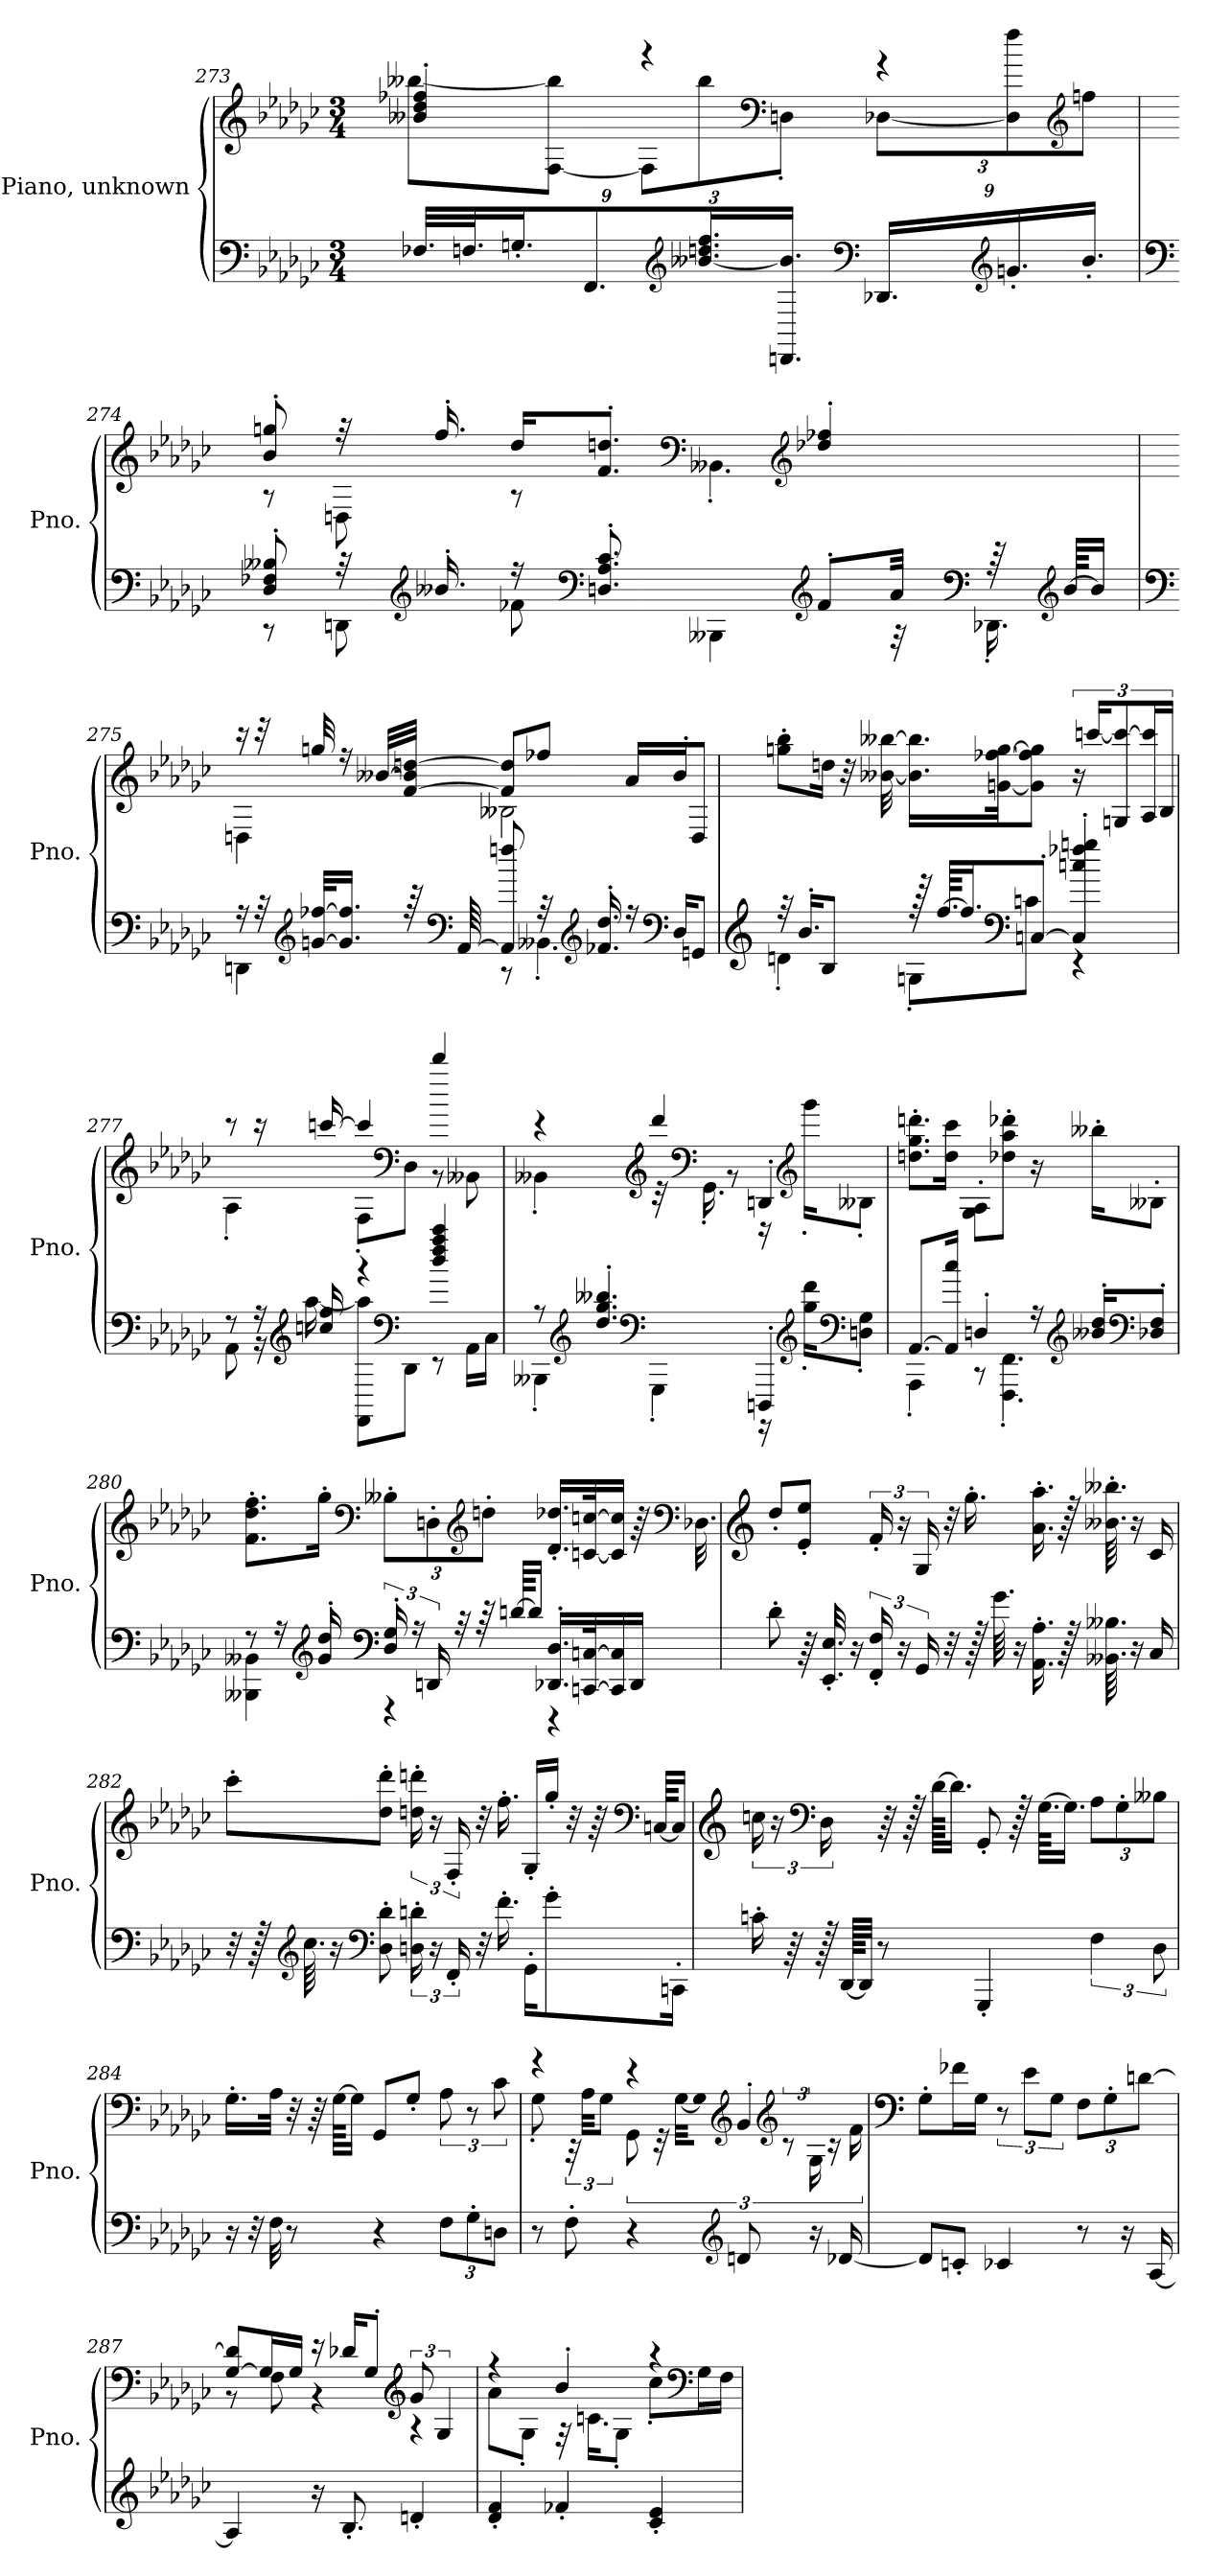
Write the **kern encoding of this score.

**kern	**kern
*part1	*part1
*staff2	*staff1
*I"Piano, unknown	*
*I'Pno.	*
!!LO:LB:g=z
*clefF4	*clefG2
*k[b-e-a-d-g-c-]	*k[b-e-a-d-g-c-]
*M3/4	*M3/4
*Xbrackettup	*
=273	=273
*	*^
36.F-X/LLL	4b--X/' 4dd-/' 4ff-X/'	[8bb--X\L
36.Fn/J	.	.
18.Gn'/J	.	.
.	.	[8F\ 8bb--\]J
9.FF/	.	.
*	*	*Xbrackettup
.	4r	12F\L]
*clefG2	*	*
[18.b--X/ 18.ddn/ 18.ff/L	.	12bb--\
*	*clefF4	*
18.DDn/ 18.b--/]JJ	.	12Dn'\J
*clefF4	*	*
18.DD-X/LL	4r	[12D-X\L
*clefG2	*	*
18.gn'/	.	12D-\] 12ff-\
*	*clefG2	*
18.b--'/JJ	.	12ffn\J
!!LO:PB:g=z	!!
=274	=274	=274
*clefF4	*	*
*^	*	*
8D-/' 8F-X/' 8B--X/'	8r	8b-/' 8ggn/'	8r
32r	8DDn\	32r	8Dn\
*clefG2	*	*	*
16.b--X'/	.	16.ff'/	.
16r	8f-X\	16dd-/KL	8r
*clefF4	*	*	*
8.Dn/' 8.A-/' 8.c-/'	.	8.f/' 8.ddn/'J	.
*	*	*clefF4	*
.	4BBB--X\	.	4.BB--X'\
*clefG2	*	*clefG2	*
8f-'/L	.	4dd-X/' 4ff-X/'	.
32a-/Jkk	32r	.	.
*clefF4	*	*	*
64r	16.DD-X'\	.	.
*clefG2	*	*	*
[64b--/KKLL	.	.	.
16b--/JJ]	.	.	.
!!LO:LB:g=z	!!
=275	=275	=275	=275
*clefF4	*	*	*
16r	4DDn\	16r	4Dn\
32r	.	32r	.
*clefG2	*	*	*
[32gn/ [32ff-X/KLL	.	32ggn/	.
16.g/] 16.ff-/]JJ	.	16r	.
.	.	[32b--X/LLL	.
64r	.	[32f/ 32b--/] [32ddn/JJJ	.
*clefF4	*	*	*
[64AA-/	.	.	.
8AA-/] 8ffn/	8r	8f/] 8dd/]L	2B--X\
32r	4.BB--X'\	8ff-X/J	.
*clefG2	*	*	*
16.f-X/' 16.dd-/'	.	.	.
16r	.	16a-/LL	.
*clefF4	*	*	*
16D-/KL	.	16b--'/J	.
8GGn/J	.	8D/J	.
*	*	*v	*v
!!LO:LB:g=z
=276	=276	=276
*clefG2	*	*
32r	4dn'\	8ggn\' 8bb-\'L
16.b-'/KL	.	.
8B-/J	.	16ddn\Jk
.	.	32r
.	.	[32b--X\ [32bb--X\
128r	8Gn'\L	16.b--\] 16.bb--\]LL
[64.ff/KKLL	.	.
16.ff/J]	.	.
.	.	[32gn\ [32ff-X\ [32gg\JK
*clefF4	*	*
[8Cn'/J	8cn\J	8g\] 8ff-\] 8gg\]J
*	*	*brackettup
4C/]' 4ccn/' 4ff-X/' 4ggn/'	4r	24r
.	.	[24cccn/KL
.	.	12Gn/ 12ccc/_
.	.	24A-/ 24ccc/]L
.	.	24B-/JJ
=277	=277	=277
*	*	*^
8r	8AA-\	8r	4A-'\
16r	16r	16r	.
*clefG2	*	*	*
16ccn/ 16ff/	[16aa-\	[16cccn/	.
4r	8FF\ 8aa-\]L	4ccc/]	8F'\L
*clefF4	*	*clefF4	*
.	8DD-\J	.	8D-\J
4dd-/ 4ff/ 4aa-/ 4ccc-/	8r	4ddd-/	8r
.	16AA-\LL	.	8BB--X\
.	16C-\JJ	.	.
!!LO:LB:g=z	!!
=278	=278	=278	=278
8r	4BBB--X'\	4r	4BB--X'\
*clefG2	*	*	*
4.dd-/' 4.gg-/' 4.bb--X/'	.	.	.
*clefF4	*	*clefG2	*
.	4GGG-'\	4ddd-/	32r
*	*	*clefF4	*
.	.	.	16.GG-'\
.	.	.	8r
4DDDn'/	16r	4DDn'/	16r
*clefG2	*	*clefG2	*
.	16gg-\' 16ddd-\'KL	.	16ggg-'\KL
*clefF4	*	*	*
.	8Dn\' 8G-\'J	.	8B--X'\J
*	*	*v	*v
=279	=279	=279
[8.AA-/L	4AAA-'\	8.ddn\' 8.gg-\' 8.dddn\'L
16AA-/] 16cc-/Jk	.	16dd\ 16ccc-\Jk
4Dn'/	8r	8G-\' 8A-\'L
.	4.FFF\' 4.FF\'	8dd-X\' 8aa-\' 8ddd-X\'J
16r	.	16r
*clefG2	*	*
16b--X/' 16dd-/'KL	.	16bb--X'\KL
*clefF4	*	*
8D-X/' 8F/'J	.	8B--X'\J
!!LO:LB:g=z
=280	=280	=280
8r	4BBB--X\ 4BB--X\	8.f\' 8.dd-\' 8.ff\'L
16r	.	.
*clefG2	*	*
16g-/' 16dd-/'	.	16gg-'\Jk
*clefF4	*	*clefF4
*brackettup	*	*Xbrackettup
24D-/' 24G-/'	4r	12B--X'\L
24r	.	.
24DDn/	.	12Dn'\
32r	.	.
64r	.	.
*	*	*clefG2
.	.	12ddn'\J
[64dn/KKLL	.	.
16d/JJ]	.	.
16.DD-X/' 16.D-/'LL	4r	16.d-/' 16.dd-X/'LL
[32CCn/ [32Cn/K	.	[32cn/ [32ccn/K
16CC/] 16C/]	.	16c/] 16cc/]JJ
16DD-/JJ	.	64r
*	*	*clefF4
.	.	32.D-X\
*v	*v	*
!!LO:LB:g=z
=281	=281
*	*clefG2
8d-'\	8dd-'/L
64r	8e-/' 8ee-/'J
32.EE-/' 32.E-/'	.
16r	.
*	*brackettup
24FF/' 24F/'	24f'/
24r	24r
24GG-/	24G-/
32r	32r
128r	16.gg-'\
64.g-\	.
16r	.
16.AA-\' 16.A-\'	16.a-\' 16.aa-\'
128r	128r
64.BB--X\ 64.B--X\	64.b--X\' 64.bb--X\'
16r	16r
16C-/	16c-/
!!LO:PB:g=z
=282	=282
32r	8ccc-'\L
128r	.
*clefG2	*
64.cc-\	.
16r	.
*clefF4	*
8D-\' 8d-\'	8dd-\' 8ddd-\'J
24Dn\' 24dn\'	24ddn\' 24dddn\'
24r	24r
24FF'/	24F'/
32r	32r
16.f'\	16.ff'\
16GG-'\KL	16G-'/LL
8g-'\	16gg-'/JJ
.	32r
.	64r
*	*clefF4
.	[64Cn/KKLL
16CCn'\Jk	16C/JJ]
!!LO:LB:g=z
=283	=283
*	*clefG2
16cn'\	24ccn\
.	24r
64r	.
128r	.
*	*clefF4
.	24D-\
[128DD-/KKLLL	.
32DD-/JJJ]	.
8r	64r
.	128r
.	[128d-\KKKLL
.	16.d-\JJ]
4GGG-'/	8GG-'/
.	128r
.	[64.G-\KKLL
.	16.G-\JJ]
*	*Xbrackettup
6F\	12A-\L
.	12G-'\
12D-\	12B--X\J
=284	=284
16r	16.G-'\LL
32r	.
32F\	32A-\JJk
8r	32r
.	64r
.	[64G-\KKLL
.	16G-\JJ]
4r	8GG-/L
.	8G-'/J
*Xbrackettup	*brackettup
12F\L	12A-\
12G-'\	12r
12Dn\J	12c-\
!!LO:LB:g=z
=285	=285
*	*^
8r	4r	8G-'\
8F'\	.	48r
.	.	48A-\KKL
.	.	12G-\J
4r	4r	12GG-\
.	.	48r
.	.	[48G-\KKL
.	.	8G-\J]
*clefG2	*clefG2	*
8dn/	4g-'/	12r
.	.	24G-\
16r	.	16r
[16d-X/	.	16f\
*	*v	*v
=286	=286
*	*clefF4
8d-/L]	8G-'\L
8cn'/J	16f-X\L
.	16G-\JJ
4c-X/	12r
.	12e-\L
.	12G-\J
*	*Xbrackettup
8r	12F\L
.	12G-'\
16r	.
.	[12dn\J
[16A-/	.
=287	=287
*	*^
4A-/]	[8G-/ 8d/]L	8r
.	16G-/L]	8F\
.	16G-/JJ	.
16r	16r	4r
8.B-'/	16d-X/KL	.
.	8G-'/J	.
*	*clefG2	*
*	*brackettup	*
4dn'/	12g-/	4r
.	6G-/	.
!!LO:LB:g=z	!!
=288	=288	=288
4d-/' 4f/'	4r	8a-\L
.	.	8G-'\J
4f-X'/	4b-'/	32r
.	.	16.cn\KL
.	.	8G-'\J
4c-/' 4e-/'	4r	8cc-'\L
*	*clefF4	*
.	.	16G-\L
.	.	16F\JJ
*	*v	*v
=	=
*-	*-
